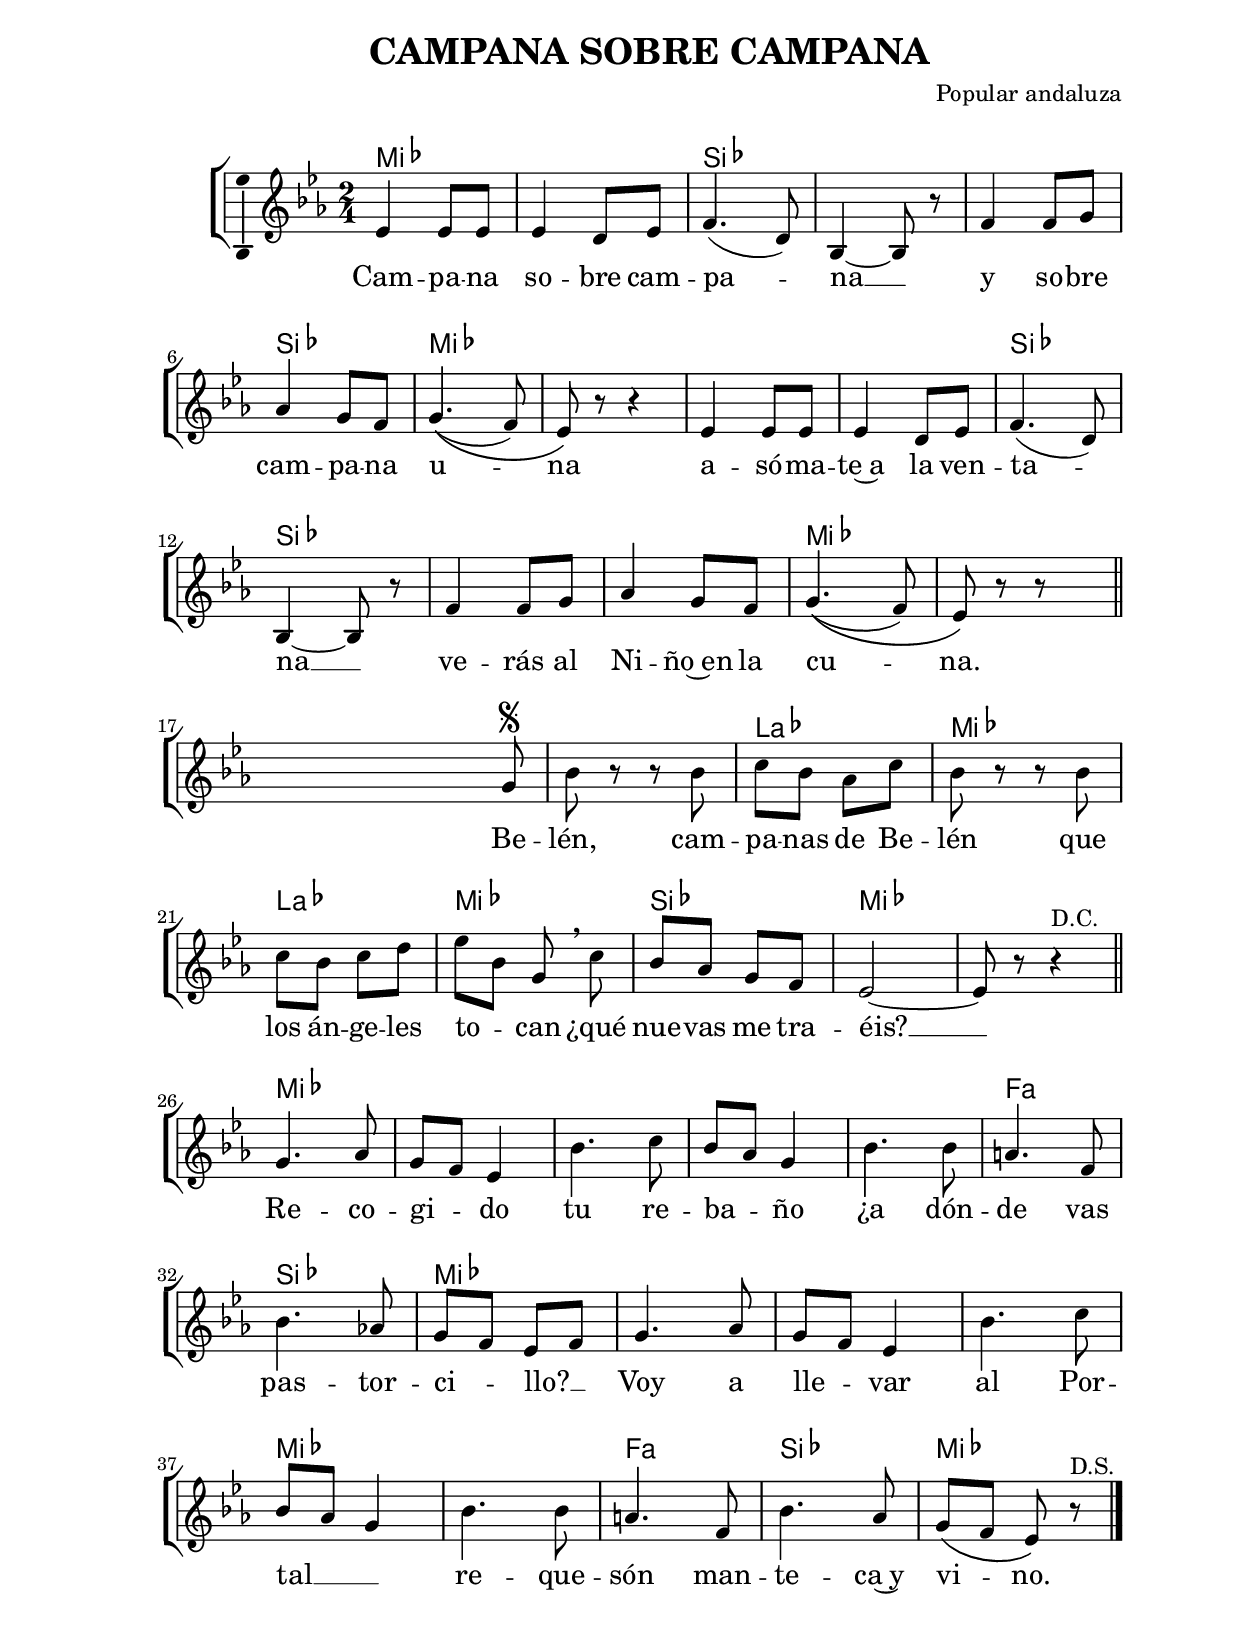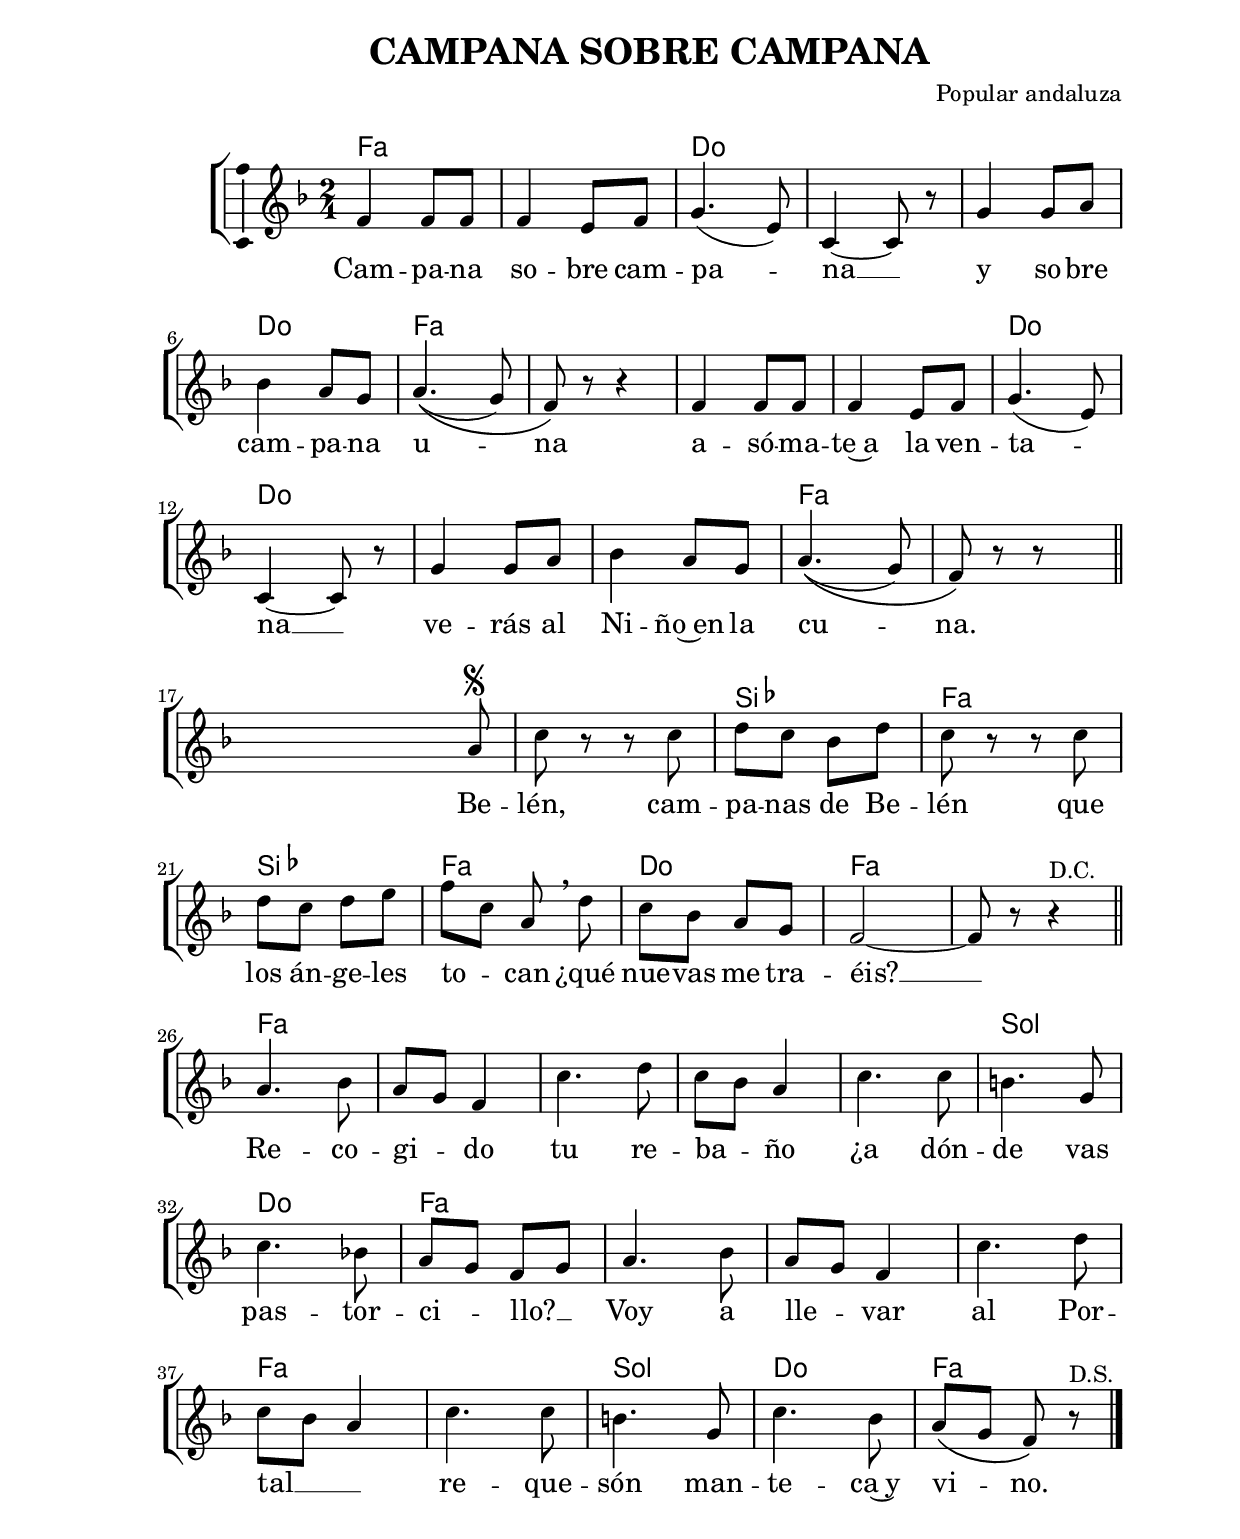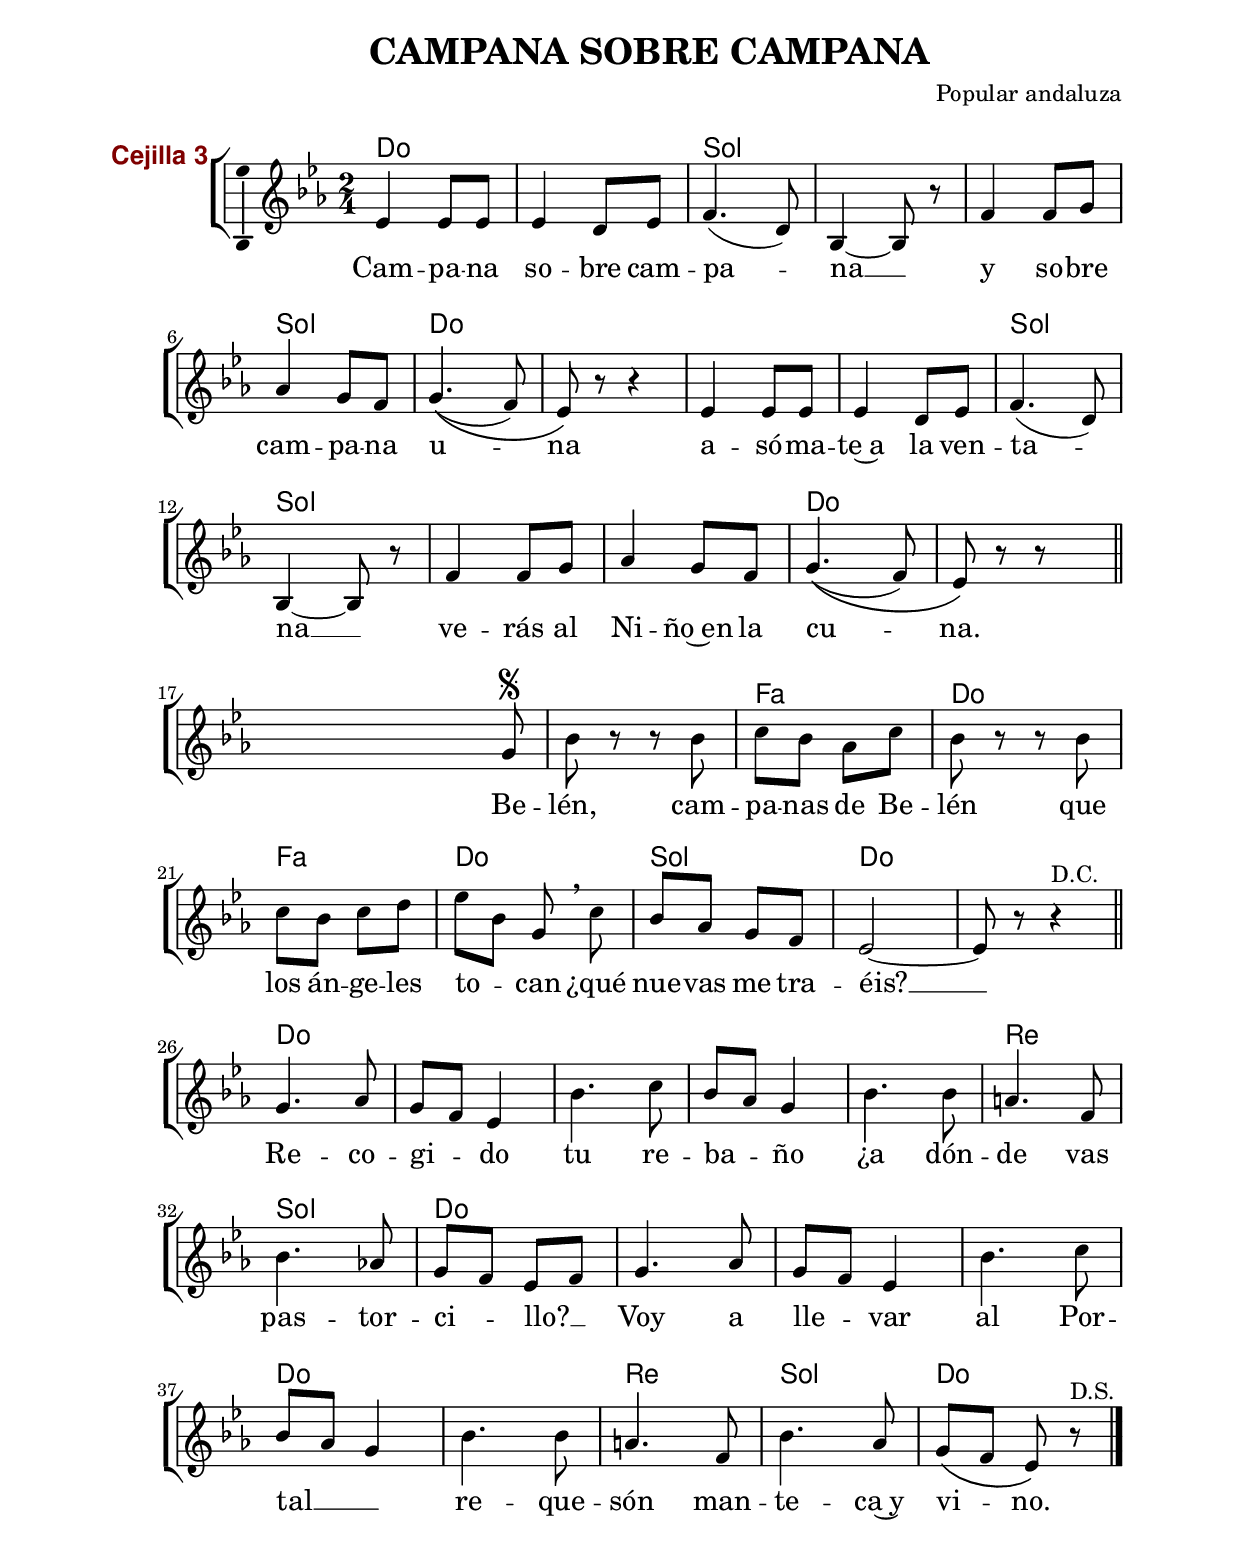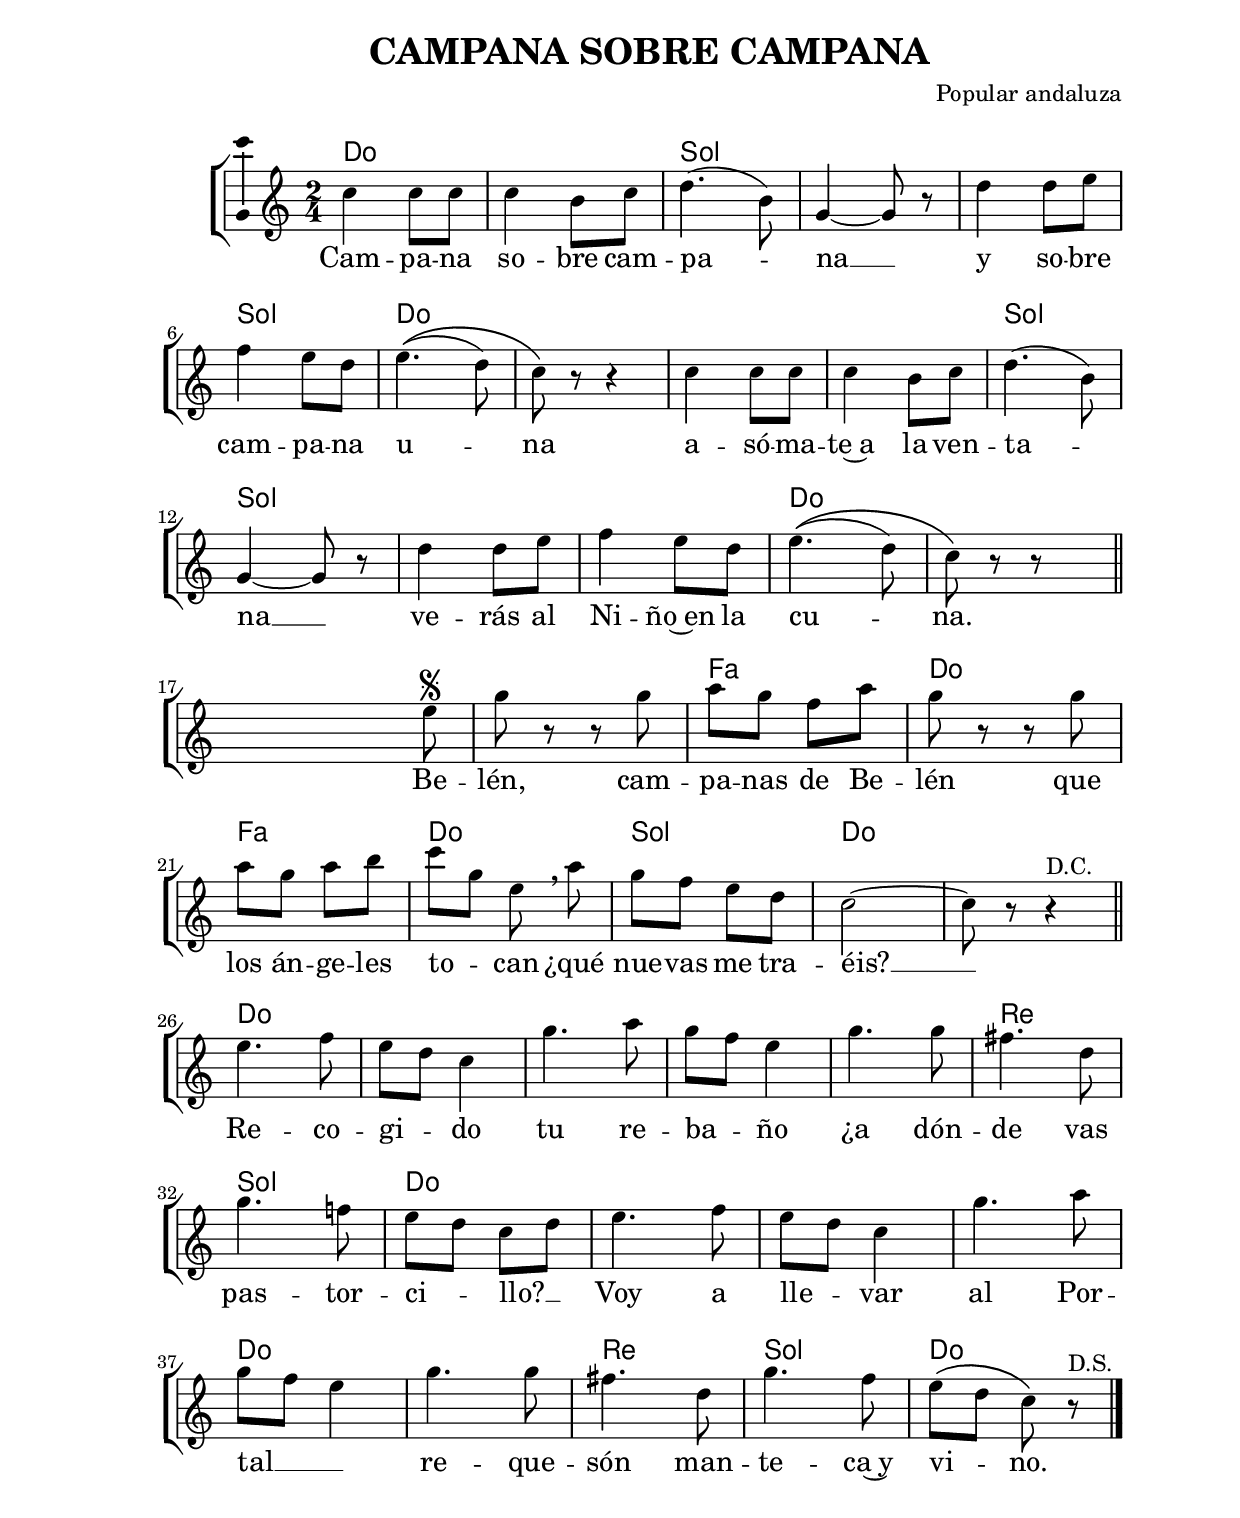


%versión de lilypond para la que se ha escrito esta partitura:
\version "2.16.0"

	%Tamaño papel
	#(set-default-paper-size "a4")
	%Tamaño partitura
	#(set-global-staff-size 20)
	%No responde al pulsar sobre una nota
	#(ly:set-option 'point-and-click #f)

%parámetros del encabezamiento:
\header {
	title = "CAMPANA SOBRE CAMPANA"
	subtitle = ""
	composer = "Popular andaluza"
	poet = ""
%	meter = "Tono original: Re M"
	arranger = ""
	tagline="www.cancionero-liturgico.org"
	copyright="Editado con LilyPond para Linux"
	tiempo = "Navidad"
	usos = ""
	letra = ""
	}

%parámetros asociados al papel:
\paper  {
	oddHeaderMarkup = \markup {\fill-line { \on-the-fly #not-first-page \fromproperty #'header:title \on-the-fly #not-first-page \fromproperty #'header:composer }}
	evenHeaderMarkup = \markup {\fill-line { \fromproperty #'header:composer \fromproperty #'header:title }}
	#(set-paper-size "a4")
	print-page-number = ##f
	first-page-number = 1
	print-first-page-number = ##f
%	head-separation = 3.0 \cm
	top-margin = 2.0 \cm
%%%	bottom-margin = 0.5\cm
	bottom-margin = -1.0\cm
	left-margin = 3.0 \cm
	line-width = 16.0 \cm 
	indent = 8\mm
	interscoreline = 2.\mm
	between-system-space = 15\mm
%	para que las partituras no llenen la hoja:
	ragged-bottom = ##t
%	idem para la última hoja:
	ragged-last-bottom = ##f
%	para que las partituras llenen el ancho del papel:
	ragged-last = ##f
	after-title-space = 2.5 \cm
page-count=1
system-count=8

	%Flexible Vertical Spacing
%	markup-markup-spacing =
%	#'((basic-distance . 15) (minimum-distance . 15) (padding . 3))
	markup-system-spacing =
	#'((basic-distance . 15) (minimum-distance . 15) (padding . 3))
	system-system-spacing =
	#'((basic-distance . 15) (minimum-distance . 15) (padding . 3))
	score-system-spacing =
	#'((basic-distance . 15) (minimum-distance . 15) (padding . 5))
%	top-system-spacing = % header
%	#'((basic-distance . 8) (minimum-distance . 0) (padding . 0))
%	top-markup-spacing =
%	#'((basic-distance . 20) (minimum-distance . 20) (padding . 0))
	last-bottom-spacing = % footer
	#'((basic-distance . 5) (minimum-distance . 5) (padding . 0))
%	score-markup-spacing =
%	#'((basic-distance . 16) (minimum-distance . 13) (padding . 0))

	}


%parámetros que afectan a toda la partitura:
global =  {
	%clave de sol (G):
	\clef G
	%armadura:
	\transpose d ees
	\key d \major
	\tempo 4=100
	\set Score.tempoHideNote = ##t
	}


acordes = {
	\italianChords
	\chordmode {
	\transpose d ees
{

d2 d a a a a d d
d2 d a a a a d d

s2
d2 g d g d a d s2

d2 d d d d e a d
d2 d d d d e a d

%s2
%d2 g d g d a d s2


	}
	}
}



melodia = 
	\transpose d ees
{
\time 2/4

\relative c'{

	d4 d8 d
        d4 cis8 d
        e4.( cis8)
        a4 ~ a8 r
        e'4 e8 fis
        g4 fis8 e
        fis4.(\( e8)
        d\) r r4
        d4 d8 d
        d4 cis8 d
        e4.( cis8)
        a4 ~ a8 r
        e'4 e8 fis
        g4 fis8 e
        fis4.(\( e8)
        d8\) r r 

s8
\bar "||"
\break
s4 s8

        fis^\segno
        a r r a
        b a g b 
        a r r a
        b a b cis
        d[ a] fis \breathe b
        a g fis e
        d2~
        d8 r8 r4^"D.C."

\bar "||"
\break

        fis4. g8
        fis8[ e] d4
        \once \override Score.Hairpin #'to-barline = ##f
        a'4. b8
        a[\! g] fis4
        a4. a8
        gis4. e8
        a4. g!8\!
        fis[ e] d[ e]
        fis4. g8
        fis8[ e] d4
        a'4. b8
        a8[\! g] fis4
        a4. a8
        gis4. e8
        a4. g8\!
        fis8\([ e] d\) r8^"D.S."

%s8
%\bar "||"
%\break
%s4 s8
%
%        fis
%        a r r a
%        b a g b 
%        a r r a
%        b a b cis
%        d[ a] fis \breathe b
%        a g fis e
%        d2~
%        d8 r8 r4

\bar "|."

}
}


texto = \lyricmode {
Cam -- pa -- na so -- bre cam -- pa -- na __
y so -- bre cam -- pa -- na u -- na
a -- só -- ma -- te~a la ven -- ta -- na __ % esa ventana
ve -- rás al Ni -- ño~en la cu -- na.

Be -- lén, cam -- pa -- nas de Be -- lén
que los án -- ge -- les to -- _ can 
¿qué nue -- vas me tra -- éis? __

Re -- co -- gi -- _ do tu re -- ba -- _ ño
¿a dón -- de vas pas -- tor -- ci -- _ llo? __  _ % pastorcito
Voy a lle -- _ var al Por -- tal __ _ _
re -- que -- són man -- te -- ca~y vi -- _ no.

%Be -- lén, cam -- pa -- nas de Be -- lén
%que los án -- ge -- les to -- _ can 
%¿qué nue -- vas me tra -- éis? __

}


acordesStaff = \context ChordNames = acordesStaff <<
	\set chordChanges = ##t
	\acordes
	>>


%%%%%%%%%%%%%%%%%%%%%%%%%%%%%%%%%%% CEJILLA %%%%%%%%%%%%%%%%%%%%%%%%%%%%%%%%%%%
acordescejilla = {
%%%	\override ChordNames.ChordName #'font-size = #-1
%%%	\override ChordNames.ChordName #'font-series = #'bold
	\transpose ees c {
		\acordes
		}
	}

acordescejillaStaff = \context ChordNames = acordescejillaStaff <<
	\set Staff.instrumentName = \markup \with-color #darkred \larger \bold \sans "Cejilla 3"
	\set chordChanges = ##t
	\acordescejilla
	>>
%%%%%%%%%%%%%%%%%%%%%%%%%%%%%%%%%%% CEJILLA %%%%%%%%%%%%%%%%%%%%%%%%%%%%%%%%%%%


vozStaff = \context Voice = vozStaff
\with {\consists "Ambitus_engraver"}
<<
%	\set Staff.instrumentName = ""
%	\set Staff.shortInstrumentName = ""
%	\set Staff.midiInstrument = #"clarinet"
%	\set Staff.midiInstrument = #"cello"
	\set Staff.midiInstrument = #"flute"
%	\set Staff.midiInstrument = #"electric guitar (jazz)"
%	\set Staff.midiInstrument = #"english horn"
%	\set Staff.midiInstrument = #"violin"
%	\set Staff.midiInstrument = #"glockenspiel"
	\set Staff.midiMinimumVolume = #0.7
	\set Staff.midiMaximumVolume = #0.9
	\global
	\melodia
	>>


textoStaff = \context Lyrics = textoStaff <<
	\lyricsto vozStaff \texto
	>>


\book {
	\score {
		\context ChoirStaff {
			\override StaffGroup.SystemStartBracket #'collapse-height = #1
			\override Score.SystemStartBar #'collapse-height = #1
			<<
			\acordesStaff
			\vozStaff
			\textoStaff
			>>
			}
		\layout {
	    		\context {
				\Lyrics
				\override LyricText #'font-size = #2
				}
	   		 \context {
				\Score
				\override StaffSymbol #'staff-space = #(magstep +3)
				}
			}
		}
	\score {
		\unfoldRepeats
		\context ChoirStaff {
			<<
			\acordesStaff
			\vozStaff
			>>
			}
		\midi {
	  		\context {
	  			\Score
				tempoWholesPerMinute = #(ly:make-moment 70 4)
				}
			}
		}
	}


%Partitura para guitarra
#(define output-suffix "G")
\book {
	\score {
		\context ChoirStaff {
			\override StaffGroup.SystemStartBracket #'collapse-height = #1
			\override Score.SystemStartBar #'collapse-height = #1
			<<
			\acordescejillaStaff
			\vozStaff
			\textoStaff
			>>
			}
		\layout {
%%%%%%%%%%%%%%%%%%%%%%%%%%%%%%%%%%% CEJILLA %%%%%%%%%%%%%%%%%%%%%%%%%%%%%%%%%%%
			\context {
				\ChordNames \consists Instrument_name_engraver
				}
%%%%%%%%%%%%%%%%%%%%%%%%%%%%%%%%%%% CEJILLA %%%%%%%%%%%%%%%%%%%%%%%%%%%%%%%%%%%
	    		\context {
				\Lyrics
				\override LyricText #'font-size = #2
				}
	   		 \context {
				\Score
				\override StaffSymbol #'staff-space = #(magstep +3)
				}
			}
		}
	}


#(define output-suffix "C")
\book {
	\score {
		\context ChoirStaff {
			\override StaffGroup.SystemStartBracket #'collapse-height = #1
			\override Score.SystemStartBar #'collapse-height = #1
\transpose c d
			<<
			\acordesStaff
			\vozStaff
			\textoStaff
			>>
			}
		\layout {
	    		\context {
				\Lyrics
				\override LyricText #'font-size = #2
				}
	   		 \context {
				\Score
				\override StaffSymbol #'staff-space = #(magstep +3)
				}
			}
		}
	}


#(define output-suffix "S")
\book {
	\score {
		\context ChoirStaff {
			\override StaffGroup.SystemStartBracket #'collapse-height = #1
			\override Score.SystemStartBar #'collapse-height = #1
\transpose c a
			<<
			\acordesStaff
			\vozStaff
			\textoStaff
			>>
			}
		\layout {
	    		\context {
				\Lyrics
				\override LyricText #'font-size = #2
				}
	   		 \context {
				\Score
				\override StaffSymbol #'staff-space = #(magstep +3)
				}
			}
		}
	}


